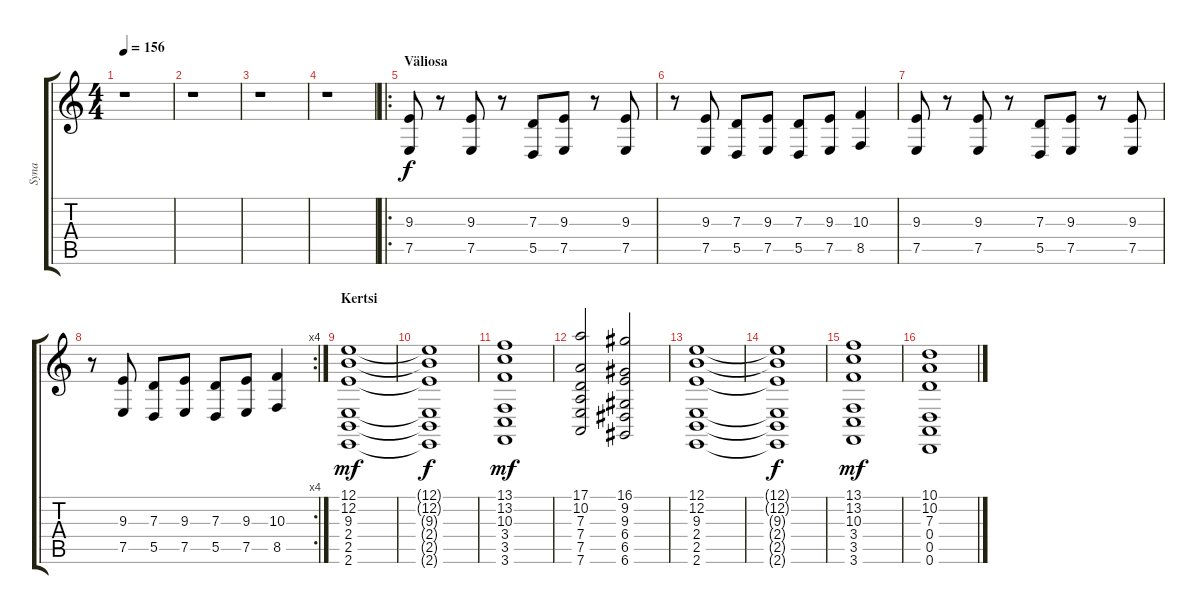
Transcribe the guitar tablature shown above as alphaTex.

\track ("Syna" "Syna") {instrument stringensemble1}
\staff {score tabs}
\tuning (E4 B3 G3 D3 A2 D2) {hide}
\ts (4 4)
\tempo 156
\clef g2
\ks c
r.1{dy mf} |
r.1 |
r.1 |
r.1 |
\ro
\section ("" "Väliosa")
(9.3 7.5).8{dy f volume 10} r.8 (9.3 7.5).8 r.8 (7.3 5.5).8 (9.3 7.5).8 r.8 (9.3 7.5).8 |
r.8 (9.3 7.5).8 (7.3 5.5).8 (9.3 7.5).8 (7.3 5.5).8 (9.3 7.5).8 (10.3 8.5).4 |
(9.3 7.5).8 r.8 (9.3 7.5).8 r.8 (7.3 5.5).8 (9.3 7.5).8 r.8 (9.3 7.5).8 |
\rc 4
r.8 (9.3 7.5).8 (7.3 5.5).8 (9.3 7.5).8 (7.3 5.5).8 (9.3 7.5).8 (10.3 8.5).4 |
\section ("" "Kertsi")
(12.1 12.2 9.3 2.4 2.5 2.6).1{dy mf volume 13} |
(12.1{t} 12.2{t} 9.3{t} 2.4{t} 2.5{t} 2.6{t}).1{dy f} |
(13.1 13.2 10.3 3.4 3.5 3.6).1{dy mf} |
(17.1 10.2 7.3 7.4 7.5 7.6).2 (16.1 9.2 9.3 6.4 6.5 6.6).2 |
(12.1 12.2 9.3 2.4 2.5 2.6).1 |
(12.1{t} 12.2{t} 9.3{t} 2.4{t} 2.5{t} 2.6{t}).1{dy f} |
(13.1 13.2 10.3 3.4 3.5 3.6).1{dy mf} |
(10.1 10.2 7.3 0.4 0.5 0.6).1
